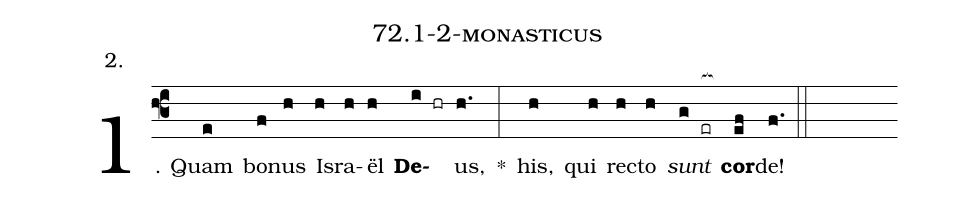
name: 72.1-2-monasticus;
annotation: 2.;
%%
(f3)1. Quam(e) bo(f)nus(h) Is(h)ra(h)ël(h) <b>De</b>(i hr)us,(h.) *(:) his,(h) qui(h) rec(h)to(h) <i>sunt</i>(g er[ocb:1{]) <b>cor</b>(ef[ocb:0}])de!(f.) (::)


%E(h) u(h) o(h) u(g) a(ef) e.(f.) (::)
